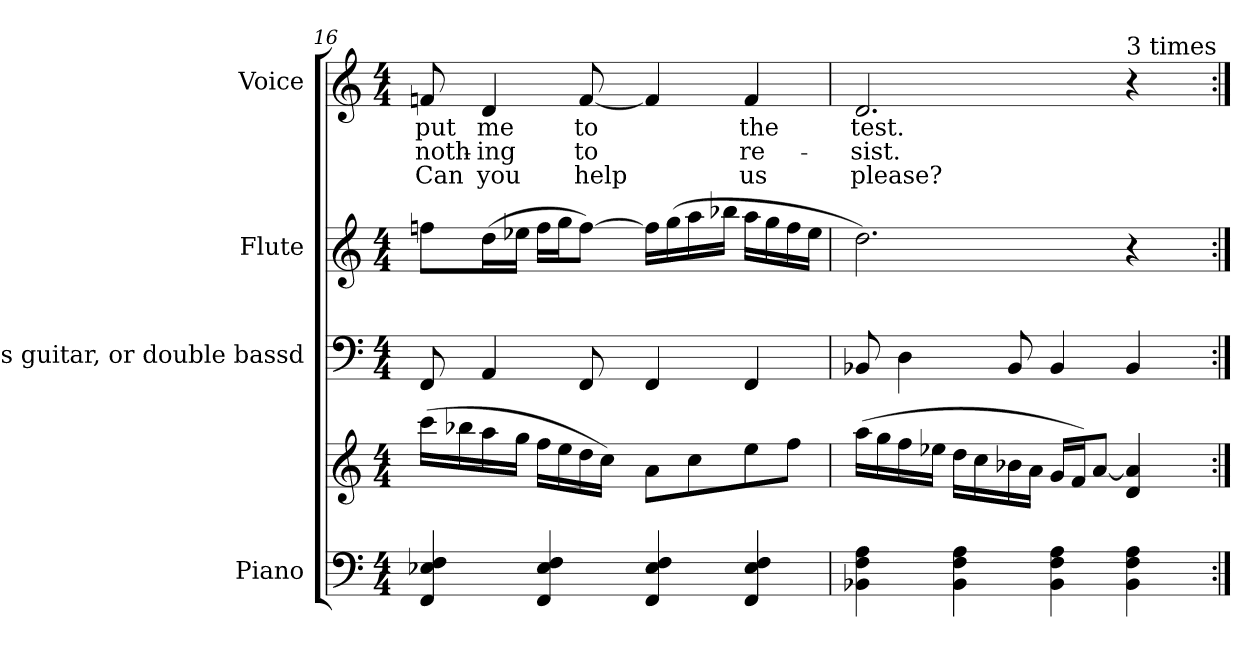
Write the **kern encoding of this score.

**kern	**kern	**kern	**kern	**kern	**text	**text	**text
*part4	*part4	*part3	*part2	*part1	*part1	*part1	*part1
*staff5	*staff4	*staff3	*staff2	*staff1	*staff1	*staff1	*staff1
*I"Piano	*	*I"Bass guitar, or double bassd	*I"Flute	*I"Voice	*	*	*
*I'Pno.	*	*I'Bass	*I'Fl.	*I'Voice	*	*	*
*clefF4	*clefG2	*clefF4	*clefG2	*clefG2	*	*	*
*	*	*ITrd7c12	*	*	*	*	*
*k[]	*k[]	*k[]	*k[]	*k[]	*	*	*
*C:	*C:	*C:	*C:	*C:	*	*	*
*M4/4	*M4/4	*M4/4	*M4/4	*M4/4	*	*	*
=16	=16	=16	=16	=16	=16	=16	=16
!	!	!	!	!	!LO:LY:b:color=#000000	!LO:LY:b:color=#000000	!LO:LY:b:color=#000000
4FFi/ 4E-Xi 4Fi	(16ccci\LL	8FFFi/	8ffni\L	8fni/	put	noth-	Can
.	16bb-Xi\	.	.	.	.	.	.
!	!	!	!	!	!LO:LY:b:color=#000000	!LO:LY:b:color=#000000	!LO:LY:b:color=#000000
.	16aai\	4AAAi/	(16ddi\L	4di/	me	-ing	you
.	16ggi\JJ	.	16ee-Xi\JJ	.	.	.	.
4FFi/ 4E-i 4Fi	16ffi\LL	.	16ffi\LL	.	.	.	.
.	16eei\	.	16ggi\J	.	.	.	.
!	!	!	!	!	!LO:LY:b:color=#000000	!LO:LY:b:color=#000000	!LO:LY:b:color=#000000
.	16ddi\	8FFFi/	[8ffi\J)	[8fi/	to	to	help
.	16cci\JJ)	.	.	.	.	.	.
4FFi/ 4E-i 4Fi	8ai\L	4FFFi/	16ffi\LL]	4fi/]	.	.	.
.	.	.	(16ggi\	.	.	.	.
.	8cci\	.	16aai\	.	.	.	.
.	.	.	16bb-Xi\JJ	.	.	.	.
!	!	!	!	!	!LO:LY:b:color=#000000	!LO:LY:b:color=#000000	!LO:LY:b:color=#000000
4FFi/ 4E-i 4Fi	8eei\	4FFFi/	16aai\LL	4fi/	the	re-	us
.	.	.	16ggi\	.	.	.	.
.	8ffi\J	.	16ffi\	.	.	.	.
.	.	.	16ee-i\JJ	.	.	.	.
=17	=17	=17	=17	=17	=17	=17	=17
!	!	!	!	!	!LO:LY:b:color=#000000	!LO:LY:b:color=#000000	!LO:LY:b:color=#000000
4BB-Xi\ 4Fi 4Ai	(16aai\LL	8BBB-Xi/	2.ddi\)	2.di/	test.	-sist.	please?
.	16ggi\	.	.	.	.	.	.
.	16ffi\	4DDi\	.	.	.	.	.
.	16ee-Xi\JJ	.	.	.	.	.	.
4BB-i\ 4Fi 4Ai	16ddi\LL	.	.	.	.	.	.
.	16cci\	.	.	.	.	.	.
.	16b-Xi\	8BBB-i/	.	.	.	.	.
.	16ai\JJ	.	.	.	.	.	.
4BB-i\ 4Fi 4Ai	16gi/LL	4BBB-i/	.	.	.	.	.
.	16fi/J)	.	.	.	.	.	.
.	[8ai/J	.	.	.	.	.	.
!	!	!	!	!LO:TX:a:t=3 times	!	!	!
4BB-i\ 4Fi 4Ai	4di/ 4ai]	4BBB-i/	4r	4r	.	.	.
=:|!	=:|!	=:|!	=:|!	=:|!	=:|!	=:|!	=:|!
*-	*-	*-	*-	*-	*-	*-	*-
